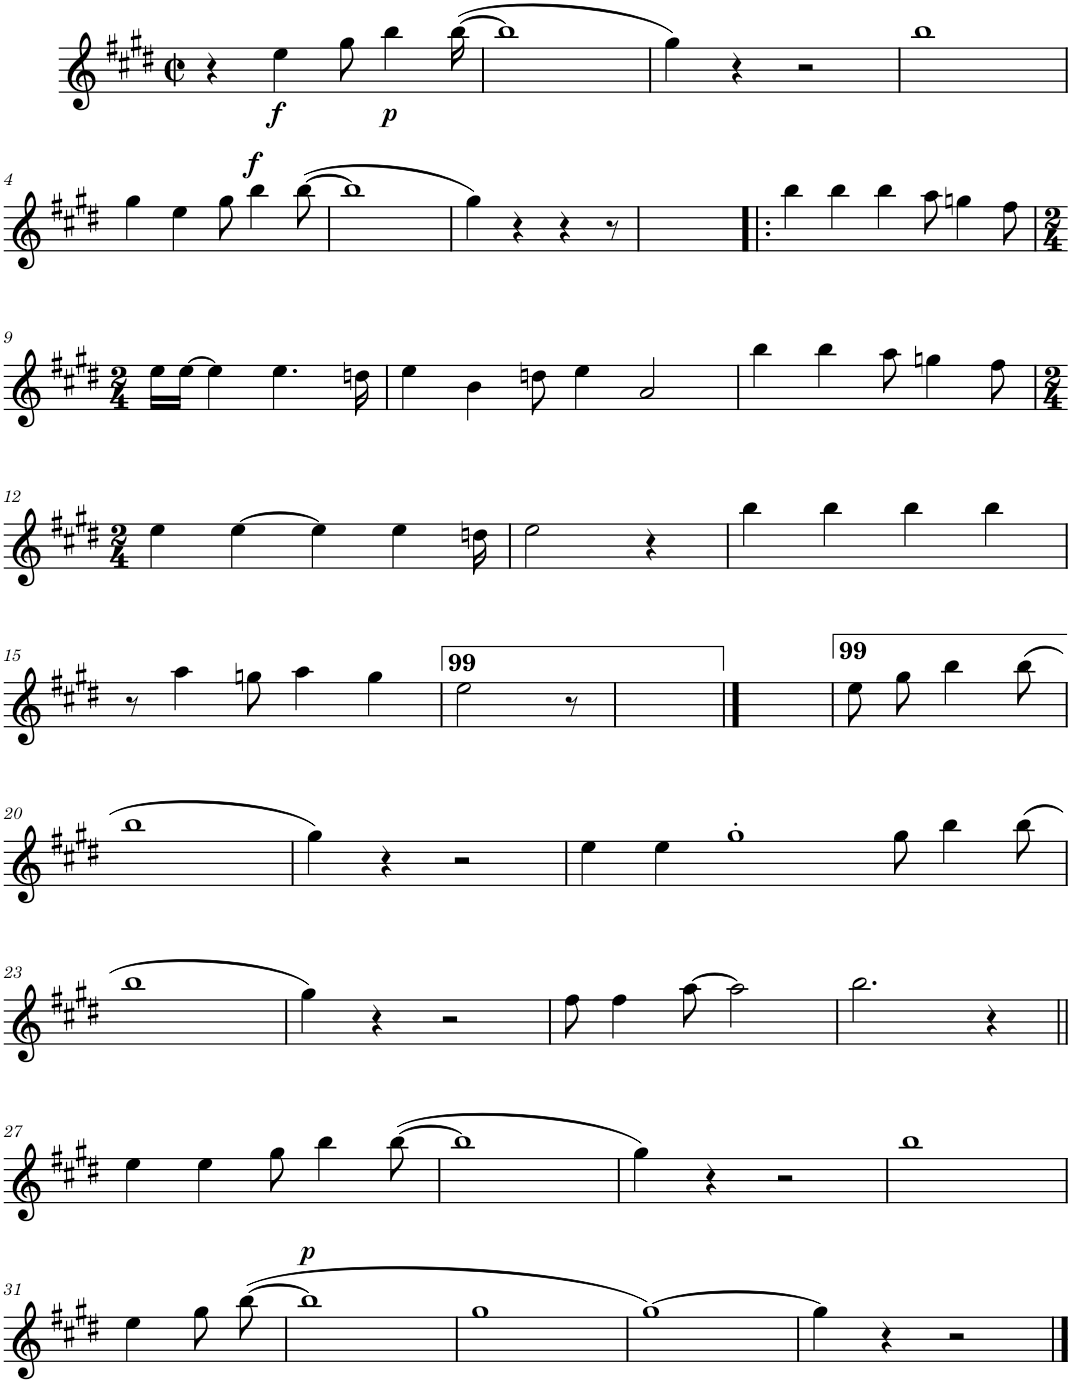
**kern	**dynam
*part1	*part1
*staff1	*staff1
*I"Voice	*
*I'V	*
*clefG2	*
*k[f#c#g#d#]	*
*M2/2	*
*met(c|)	*
=	=
4r	.
!	!LO:DY:b
4ee\	f
8gg#\	.
!	!LO:DY:b
4bb\	p
(>[>16bb\	.
=1	=1
1bb]	.
=2	=2
4gg#\)	.
4r	.
2r	.
=3	=3
1bb	.
!!LO:LB:g=z
=4	=4
4gg#\	.
4ee\	.
8gg#\	.
!	!LO:DY:a
4bb\	f
(>[>8bb\	.
=5	=5
1bb]	.
=6	=6
4gg#\)	.
4r	.
4r	.
8r	.
=7	=7
1ryy	.
=8!|:	=8!|:
4bb\	.
4bb\	.
4bb\	.
8aa\	.
[8ggn\	.
8ryy	.
8ff#\	.
!!LO:LB:g=z
=9	=9
*M2/4	*
16ee\LL	.
8gg\]	.
[>16ee\JJ	.
4ee\]	.
[8ee\	.
8ryy	.
16ddn\	.
=10	=10
4ee\	.
4ee\]	.
4b\	.
8ddn\	.
4ee\	.
2a/	.
=11	=11
4bb\	.
4bb\	.
8aa\	.
4ggn\	.
8ff#\	.
!!LO:LB:g=z
=12	=12
*M2/4	*
4ee\	.
[>4ee\	.
4ee\]	.
4ee\	.
16ddn\	.
=13	=13
2ee\	.
4r	.
=14	=14
4bb\	.
4bb\	.
4bb\	.
4bb\	.
!!LO:LB:g=z
=15	=15
8r	.
4aa\	.
8ggn\	.
4aa\	.
4gg\	.
=16	=16
2ee\	.
8r	.
=17	=17
2ryy	.
==18	==18
2ryy	.
=19	=19
8ee\	.
8gg#\	.
4bb\	.
(>8bb\	.
!!LO:LB:g=z
=20	=20
[2bb	.
=21	=21
4gg#\)	.
2bb]	.
4r	.
2r	.
=22	=22
4ee\	.
4ee\	.
1gg#'	.
8gg#\	.
4bb\	.
(>8bb\	.
!!LO:LB:g=z
=23	=23
[2bb	.
=24	=24
4gg#\)	.
2bb]	.
4r	.
2r	.
=25	=25
8ff#\	.
4ff#\	.
[>8aa\	.
2aa\]	.
=26	=26
[2bb\	.
4ryy	.
4r	.
!!LO:LB:g=z
=27||	=27||
4ee\	.
4bb\]	.
4ee\	.
8gg#\	.
4bb\	.
(>[>8bb\	.
=28	=28
2bb_	.
=29	=29
4gg#\)	.
2bb]	.
4r	.
2r	.
=30	=30
[2bb	.
!!LO:LB:g=z
=31	=31
4ee\	.
2bb]	.
8gg#\	.
(>[>8bb\	.
=32	=32
!	!LO:DY:a
2bb_	p
=33	=33
[2gg#	.
2bb]	.
=34	=34
[>2gg#)	.
2gg#]	.
=35	=35
4gg#\]	.
2gg#_	.
4r	.
2r	.
==	==
*-	*-
